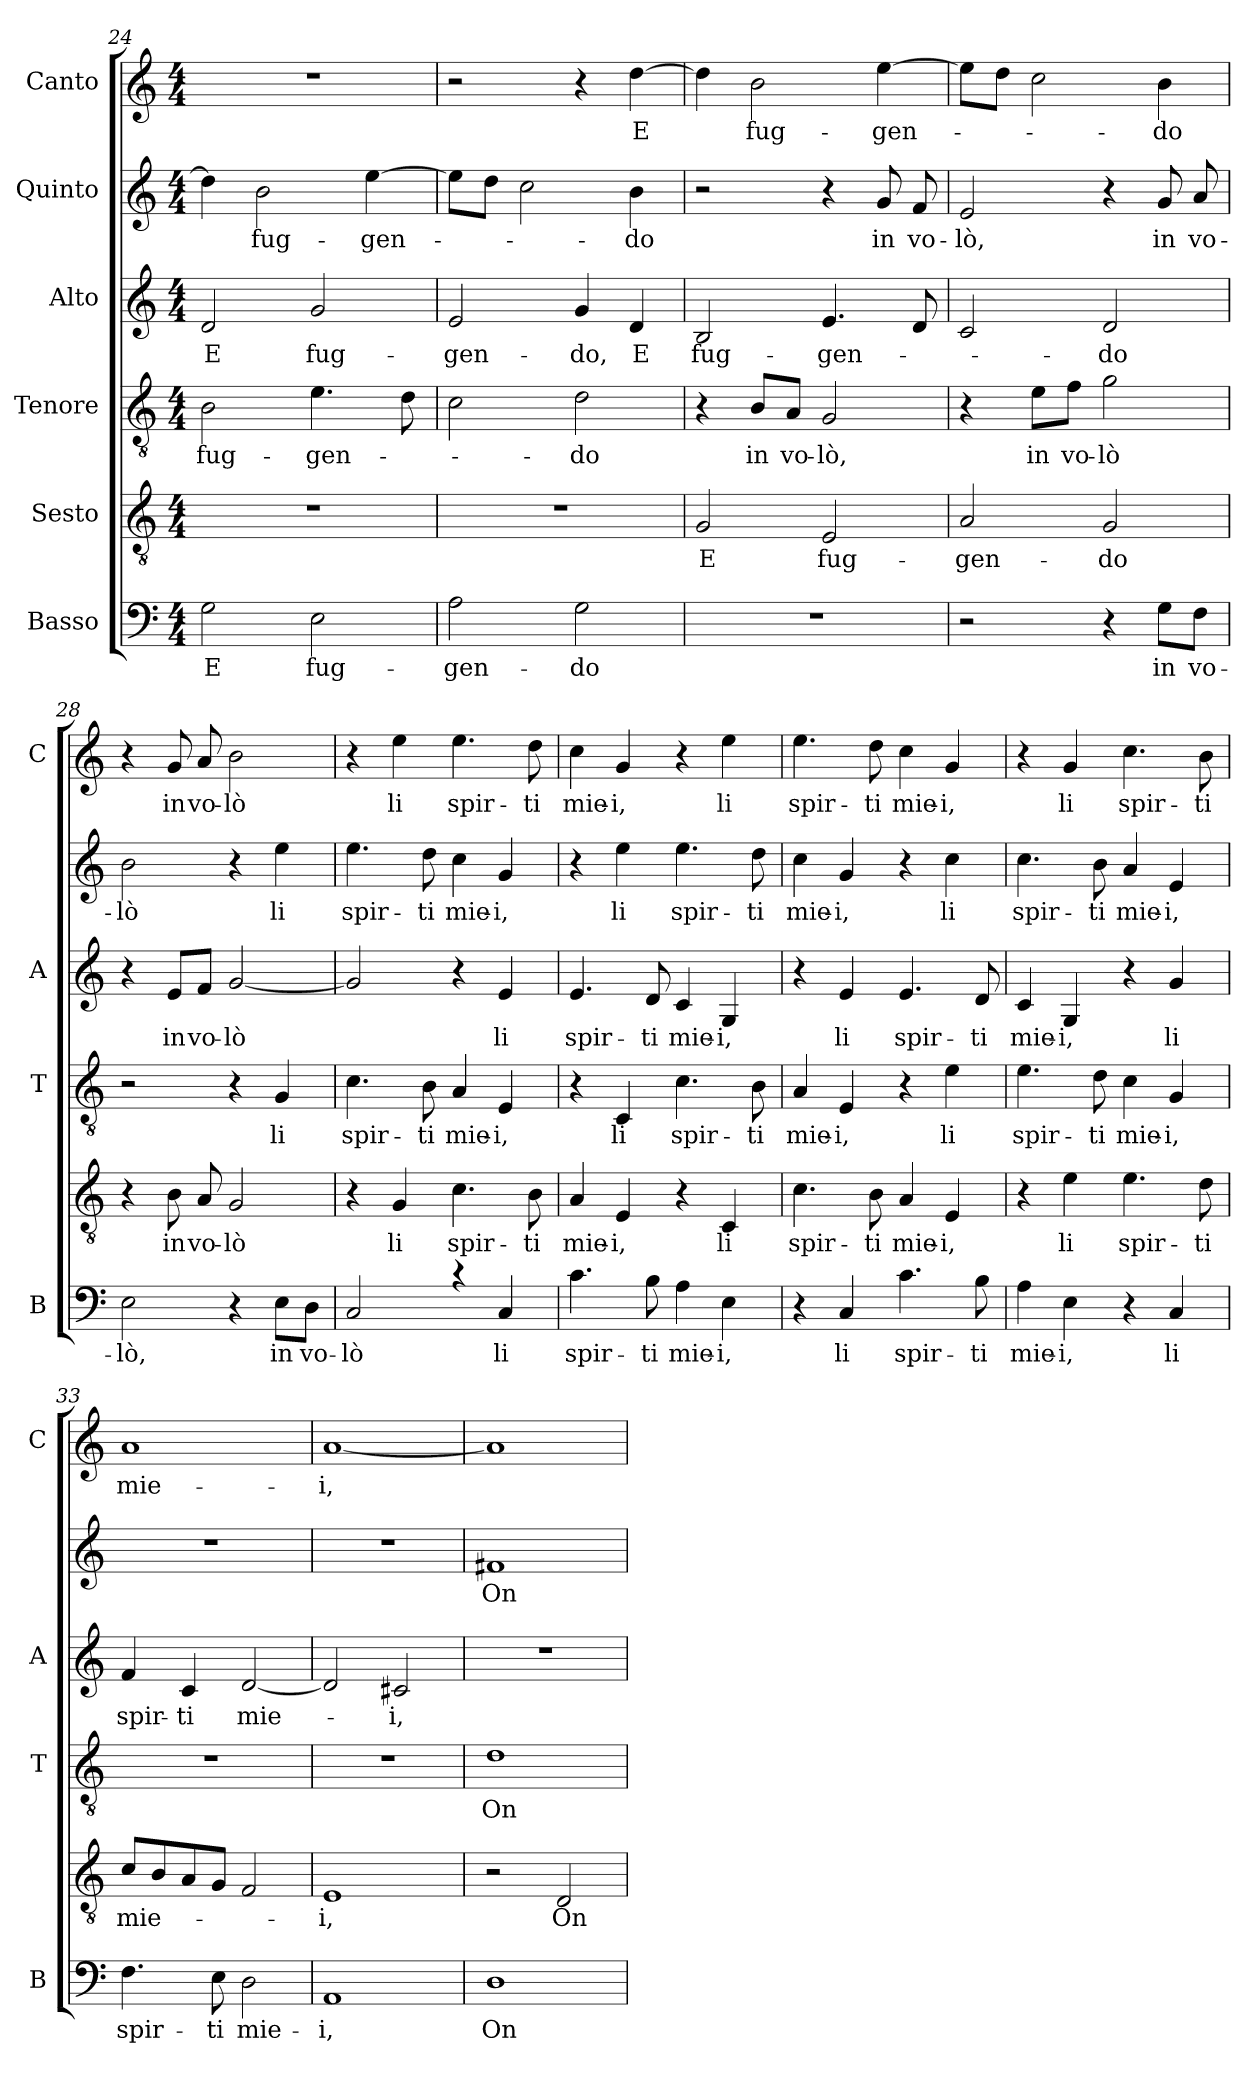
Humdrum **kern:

**kern	**text	**kern	**text	**kern	**text	**kern	**text	**kern	**text	**kern	**text
*part6	*part6	*part5	*part5	*part4	*part4	*part3	*part3	*part2	*part2	*part1	*part1
*staff6	*staff6	*staff5	*staff5	*staff4	*staff4	*staff3	*staff3	*staff2	*staff2	*staff1	*staff1
*I"Basso	*	*I"Sesto	*	*I"Tenore	*	*I"Alto	*	*I"Quinto	*	*I"Canto	*
*I'B	*	*	*	*I'T	*	*I'A	*	*	*	*I'C	*
*clefF4	*	*clefGv2	*	*clefGv2	*	*clefG2	*	*clefG2	*	*clefG2	*
*k[]	*	*k[]	*	*k[]	*	*k[]	*	*k[]	*	*k[]	*
*C:	*	*C:	*	*C:	*	*C:	*	*C:	*	*C:	*
*M4/4	*	*M4/4	*	*M4/4	*	*M4/4	*	*M4/4	*	*M4/4	*
=24	=24	=24	=24	=24	=24	=24	=24	=24	=24	=24	=24
!	!LO:LY:b	!	!	!	!LO:LY:b	!	!LO:LY:b	!	!	!	!
2G\	E	1r	.	2B\	fug-	2d/	E	4dd\]	.	1r	.
!	!	!	!	!	!	!	!	!	!LO:LY:b	!	!
.	.	.	.	.	.	.	.	2b\	fug-	.	.
!	!LO:LY:b	!	!	!	!LO:LY:b	!	!LO:LY:b	!	!	!	!
2E\	fug-	.	.	4.e\	-gen-	2g/	fug-	.	.	.	.
!	!	!	!	!	!	!	!	!	!LO:LY:b	!	!
.	.	.	.	.	.	.	.	[4ee\	-gen-	.	.
.	.	.	.	8d\	.	.	.	.	.	.	.
=25	=25	=25	=25	=25	=25	=25	=25	=25	=25	=25	=25
!	!LO:LY:b	!	!	!	!	!	!LO:LY:b	!	!	!	!
2A\	-gen-	1r	.	2c\	.	2e/	-gen-	8ee\L]	.	2r	.
.	.	.	.	.	.	.	.	8dd\J	.	.	.
.	.	.	.	.	.	.	.	2cc\	.	.	.
!	!LO:LY:b	!	!	!	!LO:LY:b	!	!LO:LY:b	!	!	!	!
2G\	-do	.	.	2d\	-do	4g/	-do,	.	.	4r	.
!	!	!	!	!	!	!	!LO:LY:b	!	!LO:LY:b	!	!LO:LY:b
.	.	.	.	.	.	4d/	E	4b\	-do	[4dd\	E
=26	=26	=26	=26	=26	=26	=26	=26	=26	=26	=26	=26
!	!	!	!LO:LY:b	!	!	!	!LO:LY:b	!	!	!	!
1r	.	2G/	E	4r	.	2B/	fug-	2r	.	4dd\]	.
!	!	!	!	!	!LO:LY:b	!	!	!	!	!	!LO:LY:b
.	.	.	.	8B/L	in	.	.	.	.	2b\	fug-
!	!	!	!	!	!LO:LY:b	!	!	!	!	!	!
.	.	.	.	8A/J	vo-	.	.	.	.	.	.
!	!	!	!LO:LY:b	!	!LO:LY:b	!	!LO:LY:b	!	!	!	!
.	.	2E/	fug-	2G/	-lò,	4.e/	-gen-	4r	.	.	.
!	!	!	!	!	!	!	!	!	!LO:LY:b	!	!LO:LY:b
.	.	.	.	.	.	.	.	8g/	in	[4ee\	-gen-
!	!	!	!	!	!	!	!	!	!LO:LY:b	!	!
.	.	.	.	.	.	8d/	.	8f/	vo-	.	.
!!LO:LB:g=z
=27	=27	=27	=27	=27	=27	=27	=27	=27	=27	=27	=27
!	!	!	!LO:LY:b	!	!	!	!	!	!LO:LY:b	!	!
2r	.	2A/	-gen-	4r	.	2c/	.	2e/	-lò,	8ee\L]	.
.	.	.	.	.	.	.	.	.	.	8dd\J	.
!	!	!	!	!	!LO:LY:b	!	!	!	!	!	!
.	.	.	.	8e\L	in	.	.	.	.	2cc\	.
!	!	!	!	!	!LO:LY:b	!	!	!	!	!	!
.	.	.	.	8f\J	vo-	.	.	.	.	.	.
!	!	!	!LO:LY:b	!	!LO:LY:b	!	!LO:LY:b	!	!	!	!
4r	.	2G/	-do	2g\	-lò	2d/	-do	4r	.	.	.
!	!LO:LY:b	!	!	!	!	!	!	!	!LO:LY:b	!	!LO:LY:b
8G\L	in	.	.	.	.	.	.	8g/	in	4b\	-do
!	!LO:LY:b	!	!	!	!	!	!	!	!LO:LY:b	!	!
8F\J	vo-	.	.	.	.	.	.	8a/	vo-	.	.
=28	=28	=28	=28	=28	=28	=28	=28	=28	=28	=28	=28
!	!LO:LY:b	!	!	!	!	!	!	!	!LO:LY:b	!	!
2E\	-lò,	4r	.	2r	.	4r	.	2b\	-lò	4r	.
!	!	!	!LO:LY:b	!	!	!	!LO:LY:b	!	!	!	!LO:LY:b
.	.	8B\	in	.	.	8e/L	in	.	.	8g/	in
!	!	!	!LO:LY:b	!	!	!	!LO:LY:b	!	!	!	!LO:LY:b
.	.	8A/	vo-	.	.	8f/J	vo-	.	.	8a/	vo-
!	!	!	!LO:LY:b	!	!	!	!LO:LY:b	!	!	!	!LO:LY:b
4r	.	2G/	-lò	4r	.	[2g/	-lò	4r	.	2b\	-lò
!	!LO:LY:b	!	!	!	!LO:LY:b	!	!	!	!LO:LY:b	!	!
8E\L	in	.	.	4G/	li	.	.	4ee\	li	.	.
!	!LO:LY:b	!	!	!	!	!	!	!	!	!	!
8D\J	vo-	.	.	.	.	.	.	.	.	.	.
=29	=29	=29	=29	=29	=29	=29	=29	=29	=29	=29	=29
!	!LO:LY:b	!	!	!	!LO:LY:b	!	!	!	!LO:LY:b	!	!
2C/	-lò	4r	.	4.c\	spir-	2g/]	.	4.ee\	spir-	4r	.
!	!	!	!LO:LY:b	!	!	!	!	!	!	!	!LO:LY:b
.	.	4G/	li	.	.	.	.	.	.	4ee\	li
!	!	!	!	!	!LO:LY:b	!	!	!	!LO:LY:b	!	!
.	.	.	.	8B\	-ti	.	.	8dd\	-ti	.	.
!	!	!	!LO:LY:b	!	!LO:LY:b	!	!	!	!LO:LY:b	!	!LO:LY:b
4rc	.	4.c\	spir-	4A/	mie-	4r	.	4cc\	mie-	4.ee\	spir-
!	!LO:LY:b	!	!	!	!LO:LY:b	!	!LO:LY:b	!	!LO:LY:b	!	!
4C/	li	.	.	4E/	-i,	4e/	li	4g/	-i,	.	.
!	!	!	!LO:LY:b	!	!	!	!	!	!	!	!LO:LY:b
.	.	8B\	-ti	.	.	.	.	.	.	8dd\	-ti
=30	=30	=30	=30	=30	=30	=30	=30	=30	=30	=30	=30
!	!LO:LY:b	!	!LO:LY:b	!	!	!	!LO:LY:b	!	!	!	!LO:LY:b
4.c\	spir-	4A/	mie-	4r	.	4.e/	spir-	4r	.	4cc\	mie-
!	!	!	!LO:LY:b	!	!LO:LY:b	!	!	!	!LO:LY:b	!	!LO:LY:b
.	.	4E/	-i,	4C/	li	.	.	4ee\	li	4g/	-i,
!	!LO:LY:b	!	!	!	!	!	!LO:LY:b	!	!	!	!
8B\	-ti	.	.	.	.	8d/	-ti	.	.	.	.
!	!LO:LY:b	!	!	!	!LO:LY:b	!	!LO:LY:b	!	!LO:LY:b	!	!
4A\	mie-	4r	.	4.c\	spir-	4c/	mie-	4.ee\	spir-	4r	.
!	!LO:LY:b	!	!LO:LY:b	!	!	!	!LO:LY:b	!	!	!	!LO:LY:b
4E\	-i,	4C/	li	.	.	4G/	-i,	.	.	4ee\	li
!	!	!	!	!	!LO:LY:b	!	!	!	!LO:LY:b	!	!
.	.	.	.	8B\	-ti	.	.	8dd\	-ti	.	.
=31	=31	=31	=31	=31	=31	=31	=31	=31	=31	=31	=31
!	!	!	!LO:LY:b	!	!LO:LY:b	!	!	!	!LO:LY:b	!	!LO:LY:b
4r	.	4.c\	spir-	4A/	mie-	4r	.	4cc\	mie-	4.ee\	spir-
!	!LO:LY:b	!	!	!	!LO:LY:b	!	!LO:LY:b	!	!LO:LY:b	!	!
4C/	li	.	.	4E/	-i,	4e/	li	4g/	-i,	.	.
!	!	!	!LO:LY:b	!	!	!	!	!	!	!	!LO:LY:b
.	.	8B\	-ti	.	.	.	.	.	.	8dd\	-ti
!	!LO:LY:b	!	!LO:LY:b	!	!	!	!LO:LY:b	!	!	!	!LO:LY:b
4.c\	spir-	4A/	mie-	4r	.	4.e/	spir-	4r	.	4cc\	mie-
!	!	!	!LO:LY:b	!	!LO:LY:b	!	!	!	!LO:LY:b	!	!LO:LY:b
.	.	4E/	-i,	4e\	li	.	.	4cc\	li	4g/	-i,
!	!LO:LY:b	!	!	!	!	!	!LO:LY:b	!	!	!	!
8B\	-ti	.	.	.	.	8d/	-ti	.	.	.	.
=32	=32	=32	=32	=32	=32	=32	=32	=32	=32	=32	=32
!	!LO:LY:b	!	!	!	!LO:LY:b	!	!LO:LY:b	!	!LO:LY:b	!	!
4A\	mie-	4r	.	4.e\	spir-	4c/	mie-	4.cc\	spir-	4r	.
!	!LO:LY:b	!	!LO:LY:b	!	!	!	!LO:LY:b	!	!	!	!LO:LY:b
4E\	-i,	4e\	li	.	.	4G/	-i,	.	.	4g/	li
!	!	!	!	!	!LO:LY:b	!	!	!	!LO:LY:b	!	!
.	.	.	.	8d\	-ti	.	.	8b\	-ti	.	.
!	!	!	!LO:LY:b	!	!LO:LY:b	!	!	!	!LO:LY:b	!	!LO:LY:b
4r	.	4.e\	spir-	4c\	mie-	4r	.	4a/	mie-	4.cc\	spir-
!	!LO:LY:b	!	!	!	!LO:LY:b	!	!LO:LY:b	!	!LO:LY:b	!	!
4C/	li	.	.	4G/	-i,	4g/	li	4e/	-i,	.	.
!	!	!	!LO:LY:b	!	!	!	!	!	!	!	!LO:LY:b
.	.	8d\	-ti	.	.	.	.	.	.	8b\	-ti
=33	=33	=33	=33	=33	=33	=33	=33	=33	=33	=33	=33
!	!LO:LY:b	!	!LO:LY:b	!	!	!	!LO:LY:b	!	!	!	!LO:LY:b
4.F\	spir-	8c/L	mie-	1r	.	4f/	spir-	1r	.	1a	mie-
.	.	8B/	.	.	.	.	.	.	.	.	.
!	!	!	!	!	!	!	!LO:LY:b	!	!	!	!
.	.	8A/	.	.	.	4c/	-ti	.	.	.	.
!	!LO:LY:b	!	!	!	!	!	!	!	!	!	!
8E\	-ti	8G/J	.	.	.	.	.	.	.	.	.
!	!LO:LY:b	!	!	!	!	!	!LO:LY:b	!	!	!	!
2D\	mie-	2F/	.	.	.	[2d/	mie-	.	.	.	.
=34	=34	=34	=34	=34	=34	=34	=34	=34	=34	=34	=34
!	!LO:LY:b	!	!LO:LY:b	!	!	!	!	!	!	!	!LO:LY:b
1AA	-i,	1E	-i,	1r	.	2d/]	.	1r	.	[1a	-i,
!	!	!	!	!	!	!	!LO:LY:b	!	!	!	!
.	.	.	.	.	.	2c#X/	-i,	.	.	.	.
!!LO:LB:g=z
=35	=35	=35	=35	=35	=35	=35	=35	=35	=35	=35	=35
!	!LO:LY:b	!	!	!	!LO:LY:b	!	!	!	!LO:LY:b	!	!
1D	On-	2r	.	1d	On-	1r	.	1f#X	On-	1a]	.
!	!	!	!LO:LY:b	!	!	!	!	!	!	!	!
.	.	2D/	On-	.	.	.	.	.	.	.	.
=	=	=	=	=	=	=	=	=	=	=	=
*-	*-	*-	*-	*-	*-	*-	*-	*-	*-	*-	*-
